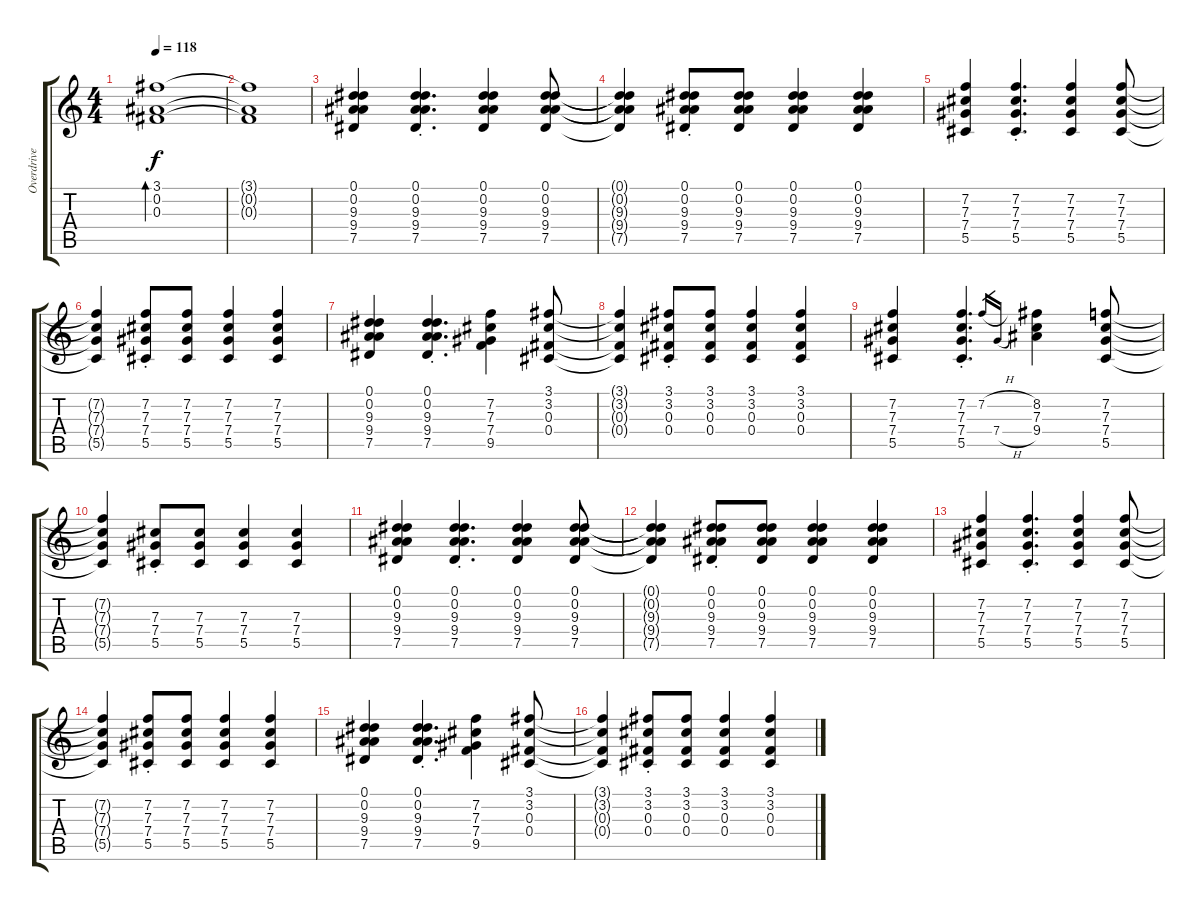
\track ("Overdrive Rhythm" "Overdrive ") {instrument overdrivenguitar}
\staff {score tabs}
\tuning (Eb4 Bb3 Gb3 Db3 Ab2 Eb2) {hide}
\ts (4 4)
\tempo 118
\clef g2
\ks c
(3.1 0.2 0.3).1{bd 240 dy f} |
(3.1{t} 0.2{t} 0.3{t}).1 |
(0.1 0.2 9.3 9.4 7.5).4 (0.1{st} 0.2{st} 9.3{st} 9.4{st} 7.5{st}).4{d} (0.1 0.2 9.3 9.4 7.5).4 (0.1 0.2 9.3 9.4 7.5).8 |
(0.1{t} 0.2{t} 9.3{t} 9.4{t} 7.5{t}).4 (0.1{st} 0.2{st} 9.3{st} 9.4{st} 7.5{st}).8 (0.1 0.2 9.3 9.4 7.5).8 (0.1 0.2 9.3 9.4 7.5).4 (0.1 0.2 9.3 9.4 7.5).4 |
(7.2 7.3 7.4 5.5).4 (7.2{st} 7.3{st} 7.4{st} 5.5{st}).4{d} (7.2 7.3 7.4 5.5).4 (7.2 7.3 7.4 5.5).8 |
(7.2{t} 7.3{t} 7.4{t} 5.5{t}).4 (7.2{st} 7.3{st} 7.4{st} 5.5{st}).8 (7.2 7.3 7.4 5.5).8 (7.2 7.3 7.4 5.5).4 (7.2 7.3 7.4 5.5).4 |
(0.1 0.2 9.3 9.4 7.5).4 (0.1{st} 0.2{st} 9.3{st} 9.4{st} 7.5{st}).4{d} (7.2 7.3 7.4 9.5).4 (3.1 3.2 0.3 0.4).8 |
(3.1{t} 3.2{t} 0.3{t} 0.4{t}).4 (3.1{st} 3.2{st} 0.3{st} 0.4{st}).8 (3.1 3.2 0.3 0.4).8 (3.1 3.2 0.3 0.4).4 (3.1 3.2 0.3 0.4).4 |
(7.2 7.3 7.4 5.5).4 (7.2{st} 7.3{st} 7.4{st} 5.5{st}).4{d} 7.2{h}.16{gr} 7.4{h}.16{gr} (8.2 7.3 9.4).4 (7.2 7.3 7.4 5.5).8 |
(7.2{t} 7.3{t} 7.4{t} 5.5{t}).4 (7.3{st} 7.4{st} 5.5{st}).8 (7.3 7.4 5.5).8 (7.3 7.4 5.5).4 (7.3 7.4 5.5).4 |
(0.1 0.2 9.3 9.4 7.5).4 (0.1{st} 0.2{st} 9.3{st} 9.4{st} 7.5{st}).4{d} (0.1 0.2 9.3 9.4 7.5).4 (0.1 0.2 9.3 9.4 7.5).8 |
(0.1{t} 0.2{t} 9.3{t} 9.4{t} 7.5{t}).4 (0.1{st} 0.2{st} 9.3{st} 9.4{st} 7.5{st}).8 (0.1 0.2 9.3 9.4 7.5).8 (0.1 0.2 9.3 9.4 7.5).4 (0.1 0.2 9.3 9.4 7.5).4 |
(7.2 7.3 7.4 5.5).4 (7.2{st} 7.3{st} 7.4{st} 5.5{st}).4{d} (7.2 7.3 7.4 5.5).4 (7.2 7.3 7.4 5.5).8 |
(7.2{t} 7.3{t} 7.4{t} 5.5{t}).4 (7.2{st} 7.3{st} 7.4{st} 5.5{st}).8 (7.2 7.3 7.4 5.5).8 (7.2 7.3 7.4 5.5).4 (7.2 7.3 7.4 5.5).4 |
(0.1 0.2 9.3 9.4 7.5).4 (0.1{st} 0.2{st} 9.3{st} 9.4{st} 7.5{st}).4{d} (7.2 7.3 7.4 9.5).4 (3.1 3.2 0.3 0.4).8 |
(3.1{t} 3.2{t} 0.3{t} 0.4{t}).4 (3.1{st} 3.2{st} 0.3{st} 0.4{st}).8 (3.1 3.2 0.3 0.4).8 (3.1 3.2 0.3 0.4).4 (3.1 3.2 0.3 0.4).4
